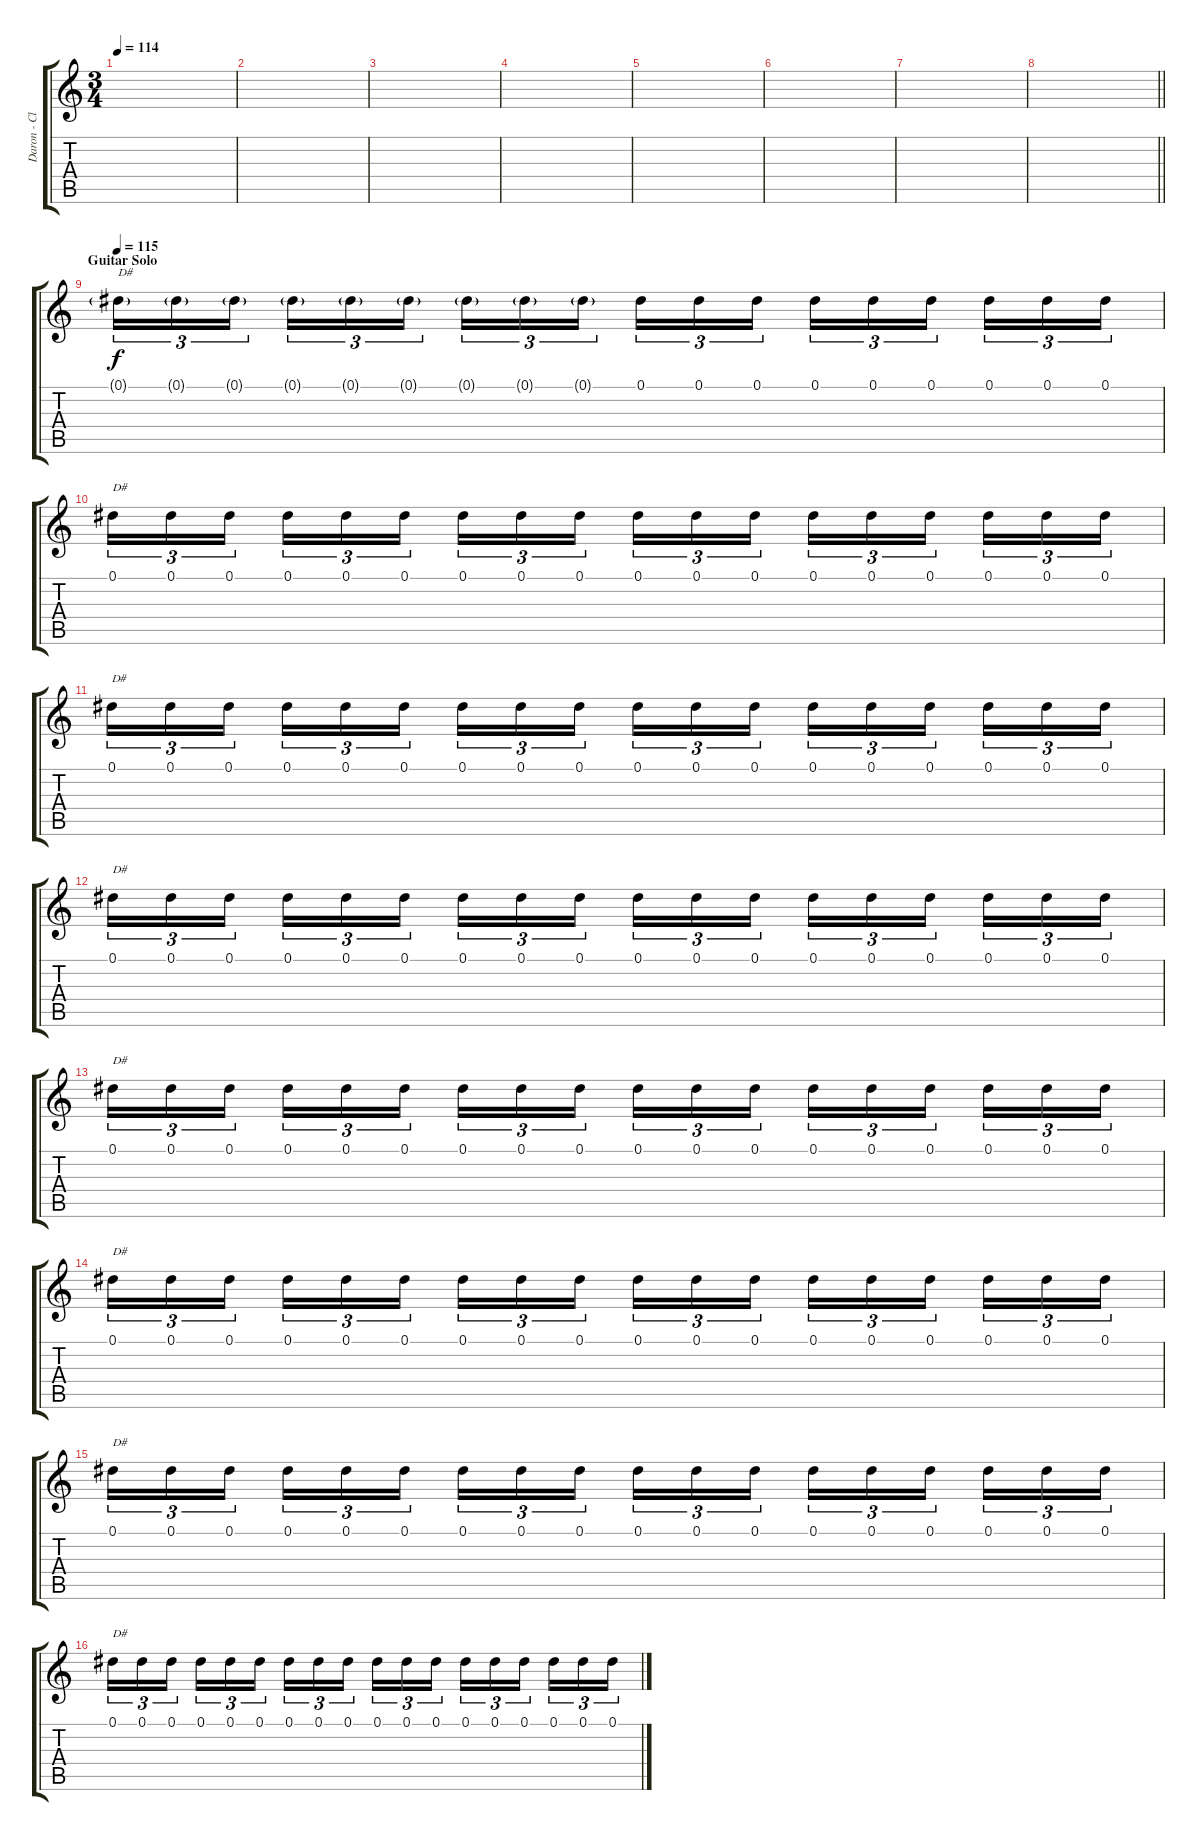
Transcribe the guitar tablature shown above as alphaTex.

\track ("Daron - Clean Guitar" "Daron - Cl") {instrument electricguitarclean}
\staff {score tabs}
\tuning (Eb4 Bb3 Gb3 Db3 Ab2 Db2) {hide}
\ts (3 4)
\tempo 114
\clef g2
\ks c
|
|
|
|
|
|
|
\barLineRight lightlight
|
\section ("" "Guitar Solo")
\tempo 115
0.1{g}.16{tu (3 2) txt "D#"} 0.1{g}.16{tu (3 2)} 0.1{g}.16{tu (3 2) beam splitsecondary} 0.1{g}.16{tu (3 2)} 0.1{g}.16{tu (3 2)} 0.1{g}.16{tu (3 2)} 0.1{g}.16{tu (3 2)} 0.1{g}.16{tu (3 2)} 0.1{g}.16{tu (3 2) beam splitsecondary} 0.1.16{tu (3 2)} 0.1.16{tu (3 2)} 0.1.16{tu (3 2)} 0.1.16{tu (3 2)} 0.1.16{tu (3 2)} 0.1.16{tu (3 2) beam splitsecondary} 0.1.16{tu (3 2)} 0.1.16{tu (3 2)} 0.1.16{tu (3 2)} |
0.1.16{tu (3 2) txt "D#"} 0.1.16{tu (3 2)} 0.1.16{tu (3 2) beam splitsecondary} 0.1.16{tu (3 2)} 0.1.16{tu (3 2)} 0.1.16{tu (3 2)} 0.1.16{tu (3 2)} 0.1.16{tu (3 2)} 0.1.16{tu (3 2) beam splitsecondary} 0.1.16{tu (3 2)} 0.1.16{tu (3 2)} 0.1.16{tu (3 2)} 0.1.16{tu (3 2)} 0.1.16{tu (3 2)} 0.1.16{tu (3 2) beam splitsecondary} 0.1.16{tu (3 2)} 0.1.16{tu (3 2)} 0.1.16{tu (3 2)} |
0.1.16{tu (3 2) txt "D#"} 0.1.16{tu (3 2)} 0.1.16{tu (3 2) beam splitsecondary} 0.1.16{tu (3 2)} 0.1.16{tu (3 2)} 0.1.16{tu (3 2)} 0.1.16{tu (3 2)} 0.1.16{tu (3 2)} 0.1.16{tu (3 2) beam splitsecondary} 0.1.16{tu (3 2)} 0.1.16{tu (3 2)} 0.1.16{tu (3 2)} 0.1.16{tu (3 2)} 0.1.16{tu (3 2)} 0.1.16{tu (3 2) beam splitsecondary} 0.1.16{tu (3 2)} 0.1.16{tu (3 2)} 0.1.16{tu (3 2)} |
0.1.16{tu (3 2) txt "D#"} 0.1.16{tu (3 2)} 0.1.16{tu (3 2) beam splitsecondary} 0.1.16{tu (3 2)} 0.1.16{tu (3 2)} 0.1.16{tu (3 2)} 0.1.16{tu (3 2)} 0.1.16{tu (3 2)} 0.1.16{tu (3 2) beam splitsecondary} 0.1.16{tu (3 2)} 0.1.16{tu (3 2)} 0.1.16{tu (3 2)} 0.1.16{tu (3 2)} 0.1.16{tu (3 2)} 0.1.16{tu (3 2) beam splitsecondary} 0.1.16{tu (3 2)} 0.1.16{tu (3 2)} 0.1.16{tu (3 2)} |
0.1.16{tu (3 2) txt "D#"} 0.1.16{tu (3 2)} 0.1.16{tu (3 2) beam splitsecondary} 0.1.16{tu (3 2)} 0.1.16{tu (3 2)} 0.1.16{tu (3 2)} 0.1.16{tu (3 2)} 0.1.16{tu (3 2)} 0.1.16{tu (3 2) beam splitsecondary} 0.1.16{tu (3 2)} 0.1.16{tu (3 2)} 0.1.16{tu (3 2)} 0.1.16{tu (3 2)} 0.1.16{tu (3 2)} 0.1.16{tu (3 2) beam splitsecondary} 0.1.16{tu (3 2)} 0.1.16{tu (3 2)} 0.1.16{tu (3 2)} |
0.1.16{tu (3 2) txt "D#"} 0.1.16{tu (3 2)} 0.1.16{tu (3 2) beam splitsecondary} 0.1.16{tu (3 2)} 0.1.16{tu (3 2)} 0.1.16{tu (3 2)} 0.1.16{tu (3 2)} 0.1.16{tu (3 2)} 0.1.16{tu (3 2) beam splitsecondary} 0.1.16{tu (3 2)} 0.1.16{tu (3 2)} 0.1.16{tu (3 2)} 0.1.16{tu (3 2)} 0.1.16{tu (3 2)} 0.1.16{tu (3 2) beam splitsecondary} 0.1.16{tu (3 2)} 0.1.16{tu (3 2)} 0.1.16{tu (3 2)} |
0.1.16{tu (3 2) txt "D#"} 0.1.16{tu (3 2)} 0.1.16{tu (3 2) beam splitsecondary} 0.1.16{tu (3 2)} 0.1.16{tu (3 2)} 0.1.16{tu (3 2)} 0.1.16{tu (3 2)} 0.1.16{tu (3 2)} 0.1.16{tu (3 2) beam splitsecondary} 0.1.16{tu (3 2)} 0.1.16{tu (3 2)} 0.1.16{tu (3 2)} 0.1.16{tu (3 2)} 0.1.16{tu (3 2)} 0.1.16{tu (3 2) beam splitsecondary} 0.1.16{tu (3 2)} 0.1.16{tu (3 2)} 0.1.16{tu (3 2)} |
0.1.16{tu (3 2) txt "D#"} 0.1.16{tu (3 2)} 0.1.16{tu (3 2) beam splitsecondary} 0.1.16{tu (3 2)} 0.1.16{tu (3 2)} 0.1.16{tu (3 2)} 0.1.16{tu (3 2)} 0.1.16{tu (3 2)} 0.1.16{tu (3 2) beam splitsecondary} 0.1.16{tu (3 2)} 0.1.16{tu (3 2)} 0.1.16{tu (3 2)} 0.1.16{tu (3 2)} 0.1.16{tu (3 2)} 0.1.16{tu (3 2) beam splitsecondary} 0.1.16{tu (3 2)} 0.1.16{tu (3 2)} 0.1.16{tu (3 2)}
